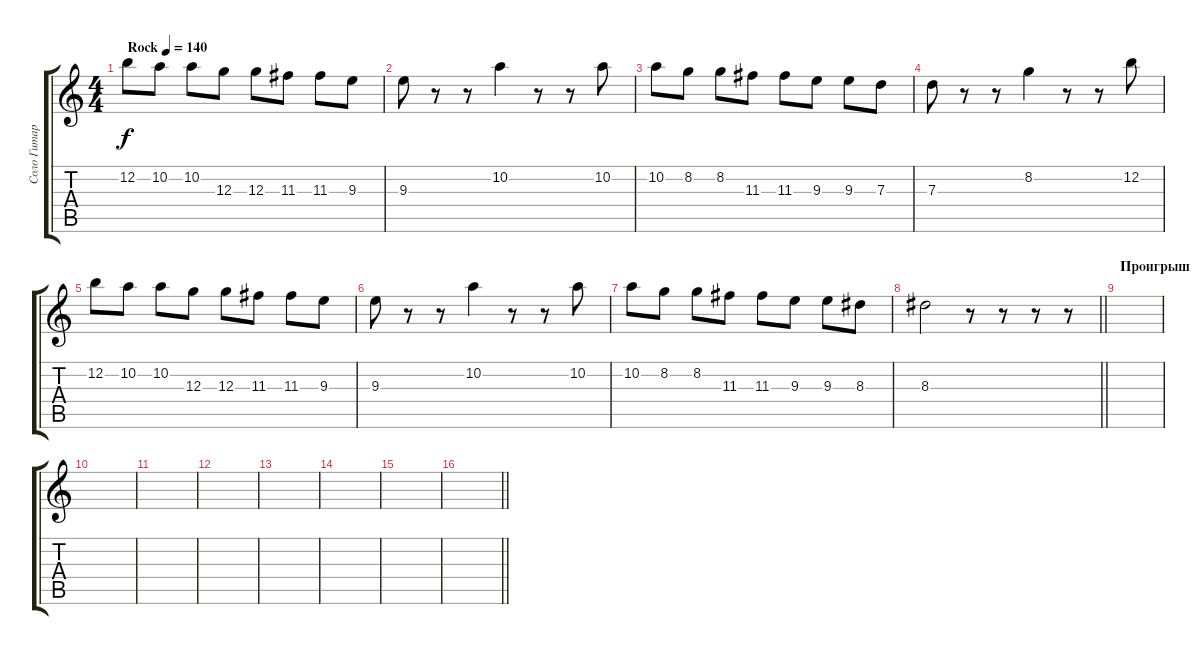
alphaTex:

\track ("Соло Гитара (Акустическая)" "Соло Гитар") {instrument acousticguitarsteel}
\staff {score tabs}
\tuning (E4 B3 G3 D3 A2 E2) {hide}
\ts (4 4)
\tempo (140 "Rock")
\clef g2
\ks c
12.2.8{dy f instrument acousticguitarsteel} 10.2.8 10.2.8 12.3.8 12.3.8 11.3.8 11.3.8 9.3.8 |
9.3.8 r.8 r.8 10.2.4 r.8 r.8 10.2.8 |
10.2.8 8.2.8 8.2.8 11.3.8 11.3.8 9.3.8 9.3.8 7.3.8 |
7.3.8 r.8 r.8 8.2.4 r.8 r.8 12.2.8 |
12.2.8 10.2.8 10.2.8 12.3.8 12.3.8 11.3.8 11.3.8 9.3.8 |
9.3.8 r.8 r.8 10.2.4 r.8 r.8 10.2.8 |
10.2.8 8.2.8 8.2.8 11.3.8 11.3.8 9.3.8 9.3.8 8.3.8 |
\barLineRight lightlight
8.3.2 r.8 r.8 r.8 r.8 |
\section ("" "Проигрыш")
|
|
|
|
|
|
|
\barLineRight lightlight
